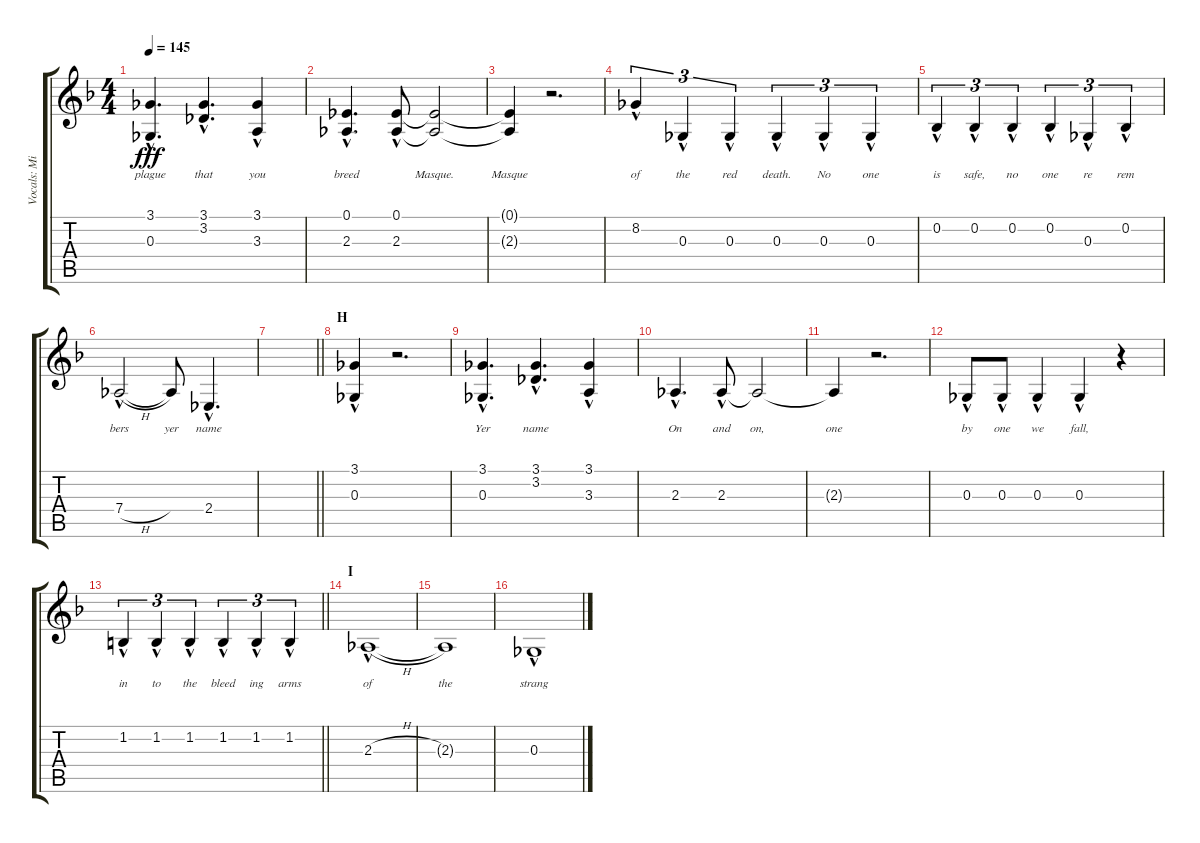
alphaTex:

\track ("Vocals: Midnight" "Vocals: Mi") {instrument lead2sawtooth}
\staff {score tabs}
\tuning (Eb4 Bb3 Gb3 Db3 Ab2 Eb2) {hide}
\ts (4 4)
\tempo 145
\clef g2
\ks f
(3.1{hac} 0.3{hac}).4{d lyrics (0 "plague") lyrics (1 "") lyrics (2 "") lyrics (3 "") lyrics (4 "") dy fff} (3.1{hac} 3.2{hac}).4{d lyrics (0 "that") lyrics (1 "") lyrics (2 "") lyrics (3 "") lyrics (4 "")} (3.1{hac} 3.3{hac}).4{lyrics (0 "you") lyrics (1 "") lyrics (2 "") lyrics (3 "") lyrics (4 "")} |
(0.1{hac} 2.3{hac}).4{d lyrics (0 "breed") lyrics (1 "") lyrics (2 "") lyrics (3 "") lyrics (4 "")} (0.1{hac} 2.3{hac}).8{lyrics (0 "") lyrics (1 "") lyrics (2 "") lyrics (3 "") lyrics (4 "")} (0.1{t} 2.3{t}).2{lyrics (0 "Masque.") lyrics (1 "") lyrics (2 "") lyrics (3 "") lyrics (4 "")} |
(0.1{t} 2.3{t}).4{lyrics (0 "Masque") lyrics (1 "") lyrics (2 "") lyrics (3 "") lyrics (4 "")} r.2{d} |
8.2{hac}.4{tu (3 2) lyrics (0 "of") lyrics (1 "") lyrics (2 "") lyrics (3 "") lyrics (4 "")} 0.3{hac}.4{tu (3 2) lyrics (0 "the") lyrics (1 "") lyrics (2 "") lyrics (3 "") lyrics (4 "")} 0.3{hac}.4{tu (3 2) lyrics (0 "red") lyrics (1 "") lyrics (2 "") lyrics (3 "") lyrics (4 "")} 0.3{hac}.4{tu (3 2) lyrics (0 "death.") lyrics (1 "") lyrics (2 "") lyrics (3 "") lyrics (4 "")} 0.3{hac}.4{tu (3 2) lyrics (0 "No") lyrics (1 "") lyrics (2 "") lyrics (3 "") lyrics (4 "")} 0.3{hac}.4{tu (3 2) lyrics (0 "one") lyrics (1 "") lyrics (2 "") lyrics (3 "") lyrics (4 "")} |
0.2{hac}.4{tu (3 2) lyrics (0 "is") lyrics (1 "") lyrics (2 "") lyrics (3 "") lyrics (4 "")} 0.2{hac}.4{tu (3 2) lyrics (0 "safe,") lyrics (1 "") lyrics (2 "") lyrics (3 "") lyrics (4 "")} 0.2{hac}.4{tu (3 2) lyrics (0 "no") lyrics (1 "") lyrics (2 "") lyrics (3 "") lyrics (4 "")} 0.2{hac}.4{tu (3 2) lyrics (0 "one") lyrics (1 "") lyrics (2 "") lyrics (3 "") lyrics (4 "")} 0.3{hac}.4{tu (3 2) lyrics (0 "re") lyrics (1 "") lyrics (2 "") lyrics (3 "") lyrics (4 "")} 0.2{hac}.4{tu (3 2) lyrics (0 "rem") lyrics (1 "") lyrics (2 "") lyrics (3 "") lyrics (4 "")} |
7.4{h hac}.2{lyrics (0 "bers") lyrics (1 "") lyrics (2 "") lyrics (3 "") lyrics (4 "")} 7.4{t}.8{lyrics (0 "yer") lyrics (1 "") lyrics (2 "") lyrics (3 "") lyrics (4 "")} 2.4{hac}.4{d lyrics (0 "name") lyrics (1 "") lyrics (2 "") lyrics (3 "") lyrics (4 "")} |
\barLineRight lightlight
|
\section ("" "H")
(3.1{hac} 0.3{hac}).4{lyrics (0 "") lyrics (1 "") lyrics (2 "") lyrics (3 "") lyrics (4 "")} r.2{d} |
(3.1{hac} 0.3{hac}).4{d lyrics (0 "Yer") lyrics (1 "") lyrics (2 "") lyrics (3 "") lyrics (4 "")} (3.1{hac} 3.2{hac}).4{d lyrics (0 "name") lyrics (1 "") lyrics (2 "") lyrics (3 "") lyrics (4 "")} (3.1{hac} 3.3{hac}).4{lyrics (0 "") lyrics (1 "") lyrics (2 "") lyrics (3 "") lyrics (4 "")} |
2.3{hac}.4{d lyrics (0 "On") lyrics (1 "") lyrics (2 "") lyrics (3 "") lyrics (4 "")} 2.3{hac}.8{lyrics (0 "and") lyrics (1 "") lyrics (2 "") lyrics (3 "") lyrics (4 "")} 2.3{t}.2{lyrics (0 "on,") lyrics (1 "") lyrics (2 "") lyrics (3 "") lyrics (4 "")} |
2.3{t}.4{lyrics (0 "one") lyrics (1 "") lyrics (2 "") lyrics (3 "") lyrics (4 "")} r.2{d} |
0.3{hac}.8{lyrics (0 "by") lyrics (1 "") lyrics (2 "") lyrics (3 "") lyrics (4 "")} 0.3{hac}.8{lyrics (0 "one") lyrics (1 "") lyrics (2 "") lyrics (3 "") lyrics (4 "")} 0.3{hac}.4{lyrics (0 "we") lyrics (1 "") lyrics (2 "") lyrics (3 "") lyrics (4 "")} 0.3{hac}.4{lyrics (0 "fall,") lyrics (1 "") lyrics (2 "") lyrics (3 "") lyrics (4 "")} r.4 |
\barLineRight lightlight
1.2{hac}.4{tu (3 2) lyrics (0 "in") lyrics (1 "") lyrics (2 "") lyrics (3 "") lyrics (4 "")} 1.2{hac}.4{tu (3 2) lyrics (0 "to") lyrics (1 "") lyrics (2 "") lyrics (3 "") lyrics (4 "")} 1.2{hac}.4{tu (3 2) lyrics (0 "the") lyrics (1 "") lyrics (2 "") lyrics (3 "") lyrics (4 "")} 1.2{hac}.4{tu (3 2) lyrics (0 "bleed") lyrics (1 "") lyrics (2 "") lyrics (3 "") lyrics (4 "")} 1.2{hac}.4{tu (3 2) lyrics (0 "ing") lyrics (1 "") lyrics (2 "") lyrics (3 "") lyrics (4 "")} 1.2{hac}.4{tu (3 2) lyrics (0 "arms") lyrics (1 "") lyrics (2 "") lyrics (3 "") lyrics (4 "")} |
\section ("" "I")
2.3{h hac}.1{lyrics (0 "of") lyrics (1 "") lyrics (2 "") lyrics (3 "") lyrics (4 "")} |
2.3{t}.1{lyrics (0 "the") lyrics (1 "") lyrics (2 "") lyrics (3 "") lyrics (4 "")} |
0.3{hac}.1{lyrics (0 "strang") lyrics (1 "") lyrics (2 "") lyrics (3 "") lyrics (4 "")}
